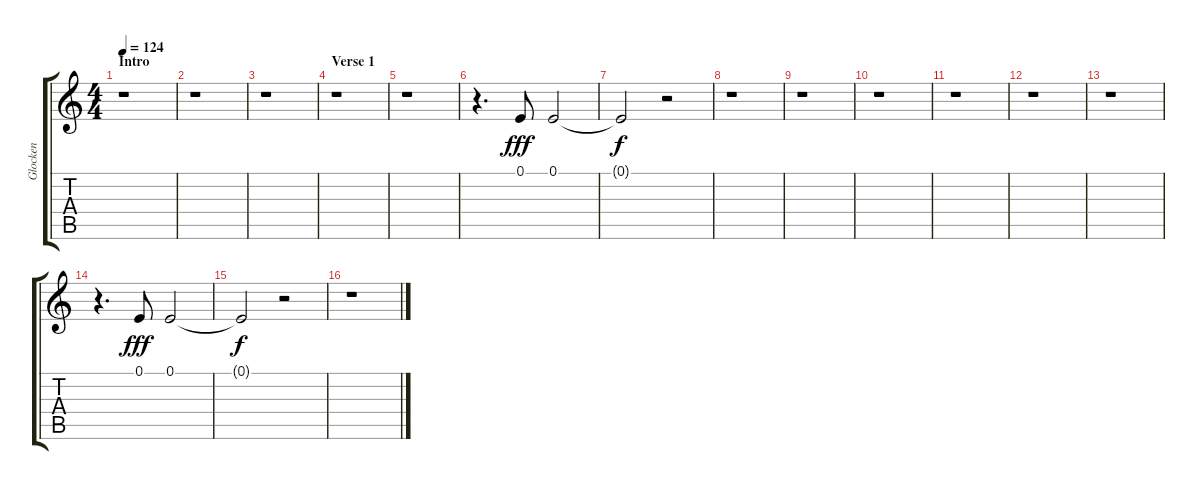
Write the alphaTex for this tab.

\track ("Glocken" "Glocken") {instrument tubularbells}
\staff {score tabs}
\tuning (E4 B3 G3 D3 A2 E2) {hide}
\ts (4 4)
\section ("" "Intro")
\tempo 124
\clef g2
\ks c
r.1{dy fff instrument tubularbells} |
r.1 |
r.1 |
\section ("" "Verse 1")
r.1 |
r.1 |
r.4{d} 0.1.8 0.1.2 |
0.1{t}.2{dy f} r.2 |
r.1 |
r.1 |
r.1 |
r.1 |
r.1 |
r.1 |
r.4{d} 0.1.8{dy fff} 0.1.2 |
0.1{t}.2{dy f} r.2 |
r.1
